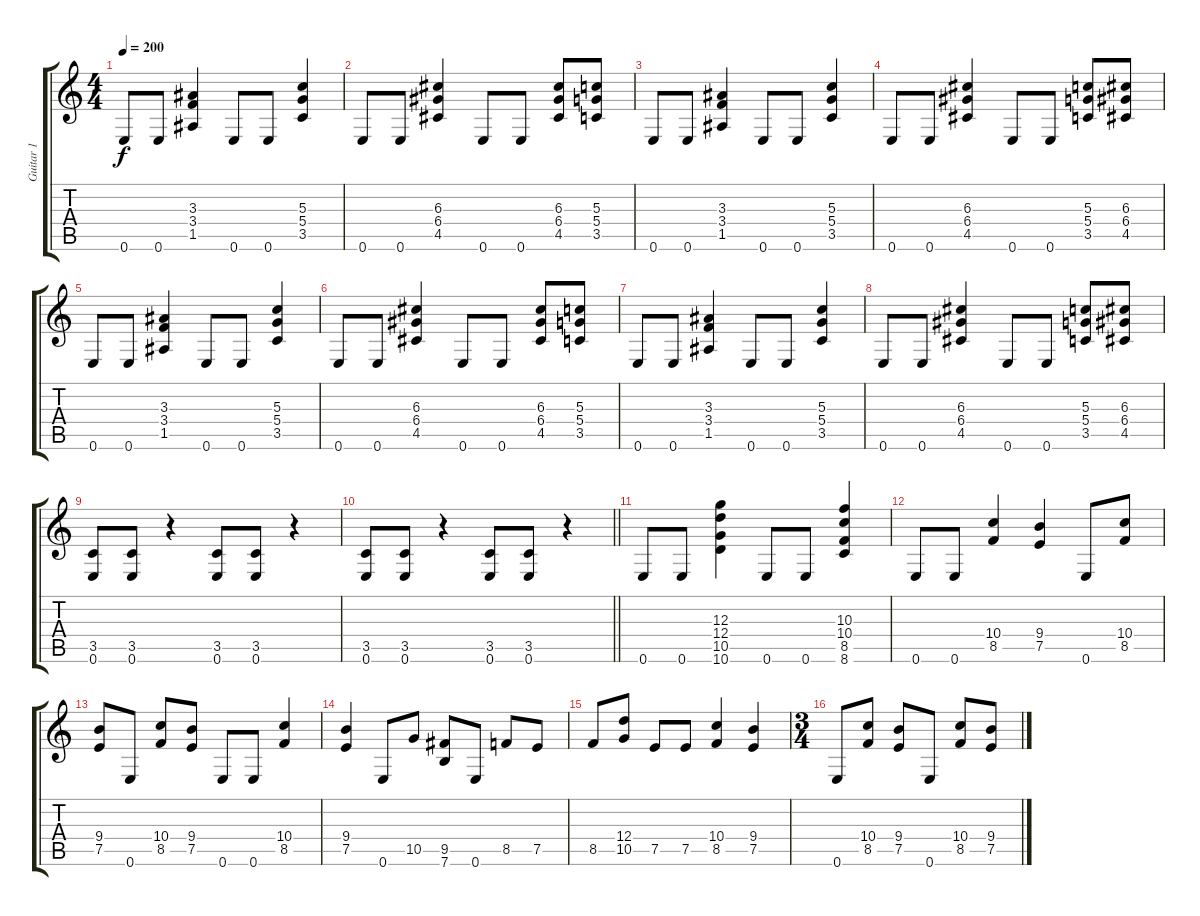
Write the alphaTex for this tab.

\track ("Guitar 1" "Guitar 1") {instrument distortionguitar}
\staff {score tabs}
\tuning (E4 B3 G3 D3 A2 E2) {hide}
\ts (4 4)
\tempo 200
\clef g2
\ks c
0.6.8{dy f} 0.6.8 (3.3 3.4 1.5).4 0.6.8 0.6.8 (5.3 5.4 3.5).4 |
0.6.8 0.6.8 (6.3 6.4 4.5).4 0.6.8 0.6.8 (6.3 6.4 4.5).8 (5.3 5.4 3.5).8 |
0.6.8 0.6.8 (3.3 3.4 1.5).4 0.6.8 0.6.8 (5.3 5.4 3.5).4 |
0.6.8 0.6.8 (6.3 6.4 4.5).4 0.6.8 0.6.8 (5.3 5.4 3.5).8 (6.3 6.4 4.5).8 |
0.6.8 0.6.8 (3.3 3.4 1.5).4 0.6.8 0.6.8 (5.3 5.4 3.5).4 |
0.6.8 0.6.8 (6.3 6.4 4.5).4 0.6.8 0.6.8 (6.3 6.4 4.5).8 (5.3 5.4 3.5).8 |
0.6.8 0.6.8 (3.3 3.4 1.5).4 0.6.8 0.6.8 (5.3 5.4 3.5).4 |
0.6.8 0.6.8 (6.3 6.4 4.5).4 0.6.8 0.6.8 (5.3 5.4 3.5).8 (6.3 6.4 4.5).8 |
(3.5 0.6).8 (3.5 0.6).8 r.4 (3.5 0.6).8 (3.5 0.6).8 r.4 |
\barLineRight lightlight
(3.5 0.6).8 (3.5 0.6).8 r.4 (3.5 0.6).8 (3.5 0.6).8 r.4 |
0.6.8 0.6.8 (12.3 12.4 10.5 10.6).4 0.6.8 0.6.8 (10.3 10.4 8.5 8.6).4 |
0.6.8 0.6.8 (10.4 8.5).4 (9.4 7.5).4 0.6.8 (10.4 8.5).8 |
(9.4 7.5).8 0.6.8 (10.4 8.5).8 (9.4 7.5).8 0.6.8 0.6.8 (10.4 8.5).4 |
(9.4 7.5).4 0.6.8 10.5.8 (9.5 7.6).8 0.6.8 8.5.8 7.5.8 |
8.5.8 (12.4 10.5).8 7.5.8 7.5.8 (10.4 8.5).4 (9.4 7.5).4 |
\ts (3 4)
0.6.8 (10.4 8.5).8 (9.4 7.5).8 0.6.8 (10.4 8.5).8 (9.4 7.5).8
